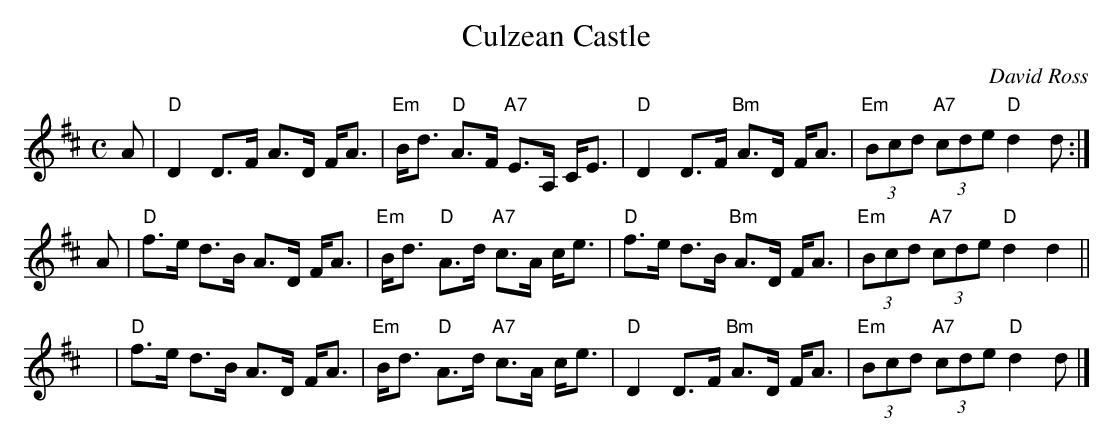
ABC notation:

X:1
T: Culzean Castle
C: David Ross
M: C
L: 1/8
K: D
A |\
"D"D2 D>F A>D F<A | "Em"B<d "D"A>F "A7"E>A, C<E |\
"D"D2 D>F "Bm"A>D F<A | "Em"(3Bcd "A7"(3cde "D"d2 d :|
A |\
"D"f>e d>B A>D F<A | "Em"B<d "D"A>d "A7"c>A c<e |\
"D"f>e d>B "Bm"A>D F<A | "Em"(3Bcd "A7"(3cde "D"d2 d2 ||
y |\
"D"f>e d>B A>D F<A | "Em"B<d "D"A>d "A7"c>A c<e |\
"D"D2 D>F "Bm"A>D F<A | "Em"(3Bcd "A7"(3cde "D"d2 d |]
